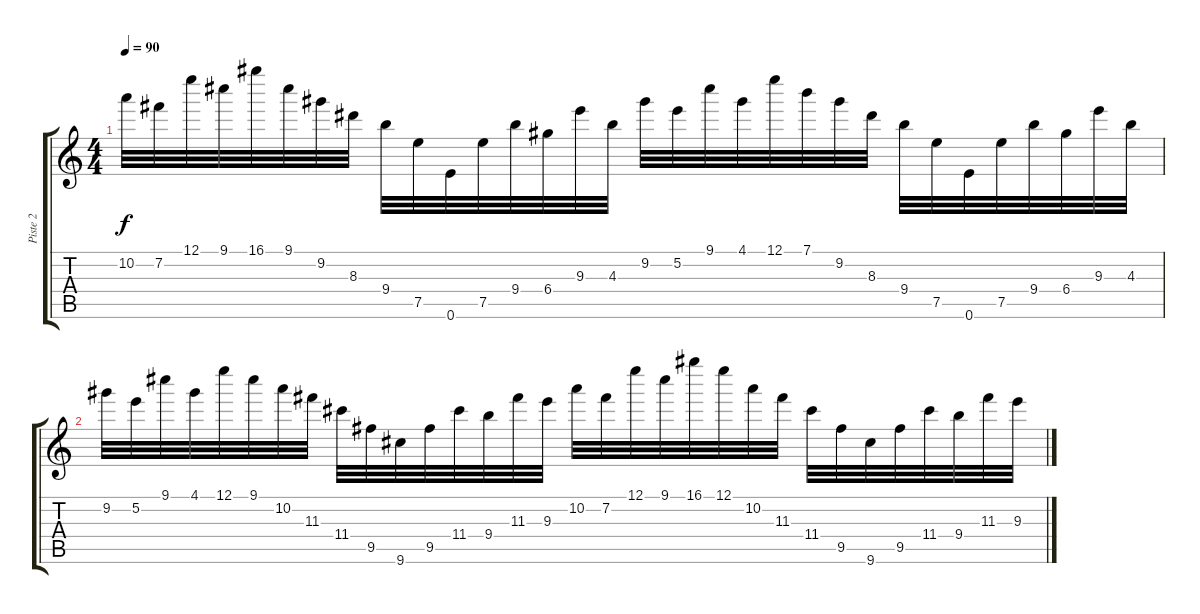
\track ("Piste 2" "Piste 2") {instrument celesta}
\staff {score tabs}
\tuning (E6 B5 G5 D5 A4 E4) {hide}
\ts (4 4)
\tempo 90
\clef g2
\ks c
10.2.32{dy f} 7.2.32 12.1.32 9.1.32 16.1.32 9.1.32 9.2.32 8.3.32 9.4.32 7.5.32 0.6.32 7.5.32 9.4.32 6.4.32 9.3.32 4.3.32 9.2.32 5.2.32 9.1.32 4.1.32 12.1.32 7.1.32 9.2.32 8.3.32 9.4.32 7.5.32 0.6.32 7.5.32 9.4.32 6.4.32 9.3.32 4.3.32 |
9.2.32 5.2.32 9.1.32 4.1.32 12.1.32 9.1.32 10.2.32 11.3.32 11.4.32 9.5.32 9.6.32 9.5.32 11.4.32 9.4.32 11.3.32 9.3.32 10.2.32 7.2.32 12.1.32 9.1.32 16.1.32 12.1.32 10.2.32 11.3.32 11.4.32 9.5.32 9.6.32 9.5.32 11.4.32 9.4.32 11.3.32 9.3.32
